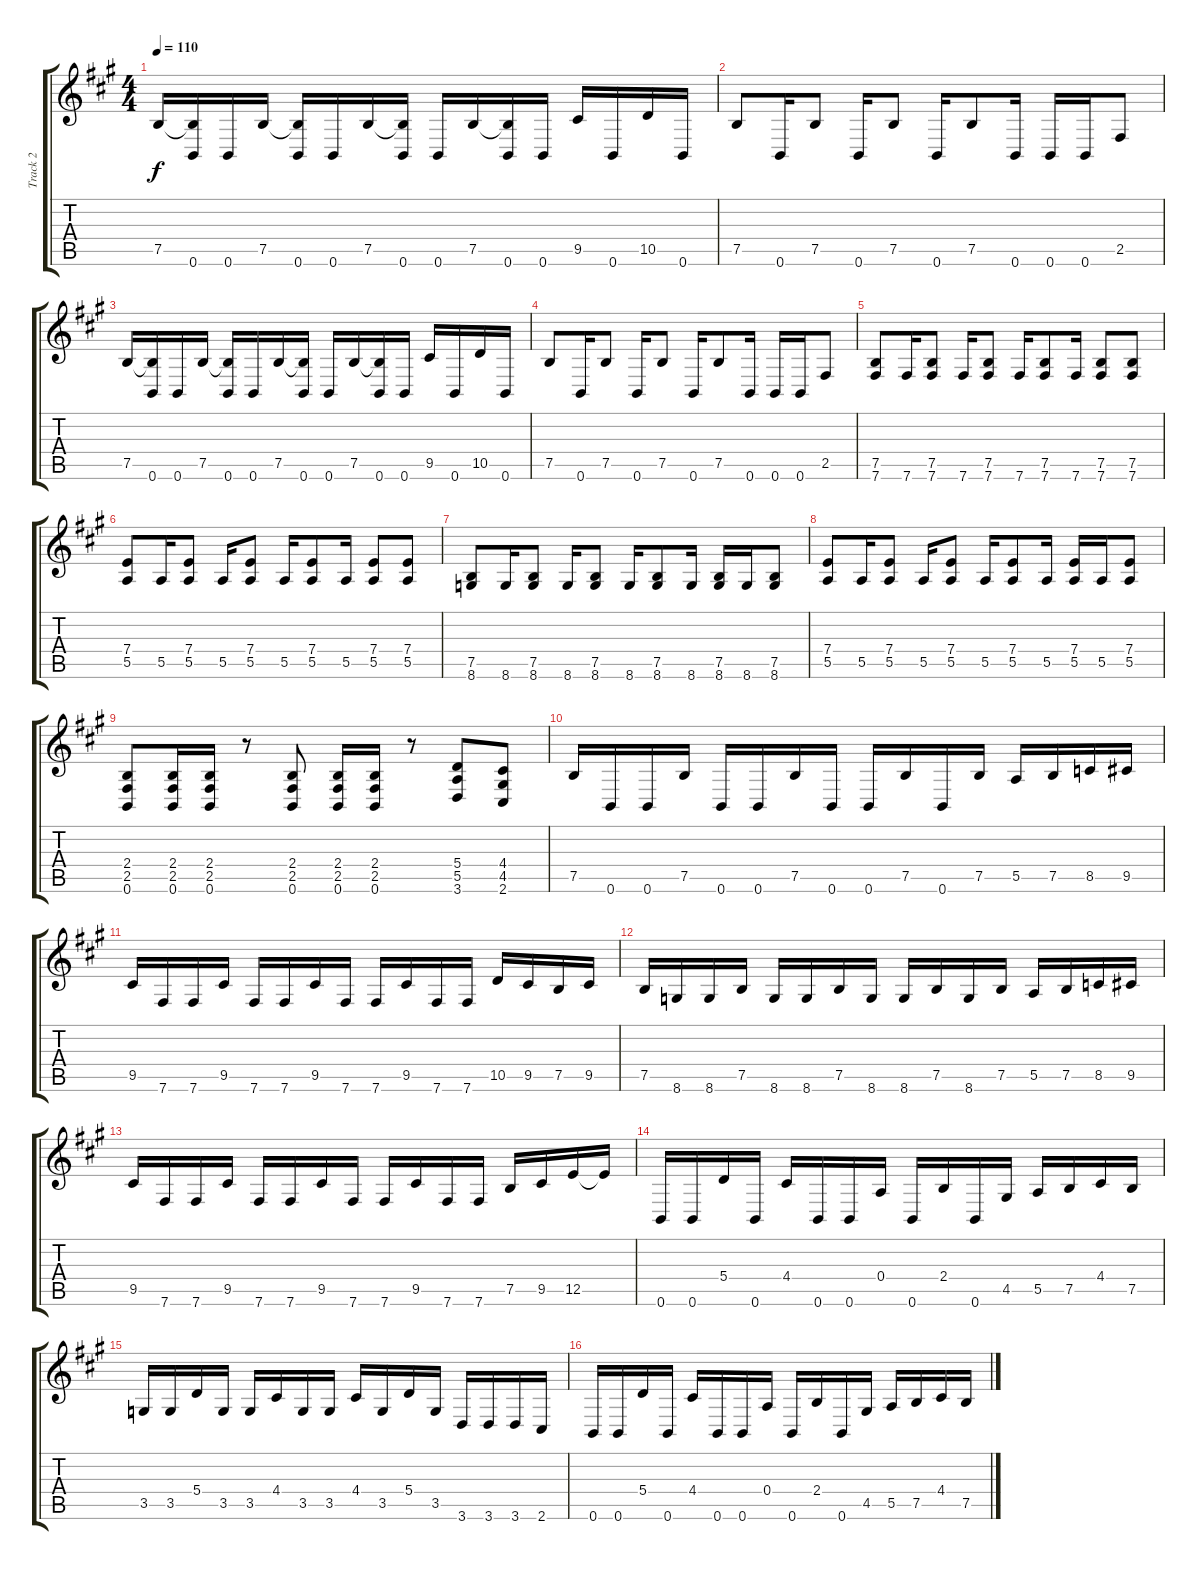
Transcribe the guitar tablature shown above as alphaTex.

\track ("Track 2" "Track 2") {instrument distortionguitar}
\staff {score tabs}
\tuning (B3 Gb3 D3 A2 E2 B1) {hide}
\ts (4 4)
\tempo 110
\clef g2
\ks a
7.5.16{dy f} (7.5{t} 0.6).16 0.6.16 7.5.16 (7.5{t} 0.6).16 0.6.16 7.5.16 (7.5{t} 0.6).16 0.6.16 7.5.16 (7.5{t} 0.6).16 0.6.16 9.5.16 0.6.16 10.5.16 0.6.16 |
7.5.8 0.6.16 7.5.8 0.6.16 7.5.8 0.6.16 7.5.8 0.6.16 0.6.16 0.6.16 2.5.8 |
7.5.16 (7.5{t} 0.6).16 0.6.16 7.5.16 (7.5{t} 0.6).16 0.6.16 7.5.16 (7.5{t} 0.6).16 0.6.16 7.5.16 (7.5{t} 0.6).16 0.6.16 9.5.16 0.6.16 10.5.16 0.6.16 |
7.5.8 0.6.16 7.5.8 0.6.16 7.5.8 0.6.16 7.5.8 0.6.16 0.6.16 0.6.16 2.5.8 |
(7.5 7.6).8 7.6.16 (7.5 7.6).8 7.6.16 (7.5 7.6).8 7.6.16 (7.5 7.6).8 7.6.16 (7.5 7.6).8 (7.5 7.6).8 |
(7.4 5.5).8 5.5.16 (7.4 5.5).8 5.5.16 (7.4 5.5).8 5.5.16 (7.4 5.5).8 5.5.16 (7.4 5.5).8 (7.4 5.5).8 |
(7.5 8.6).8 8.6.16 (7.5 8.6).8 8.6.16 (7.5 8.6).8 8.6.16 (7.5 8.6).8 8.6.16 (7.5 8.6).16 8.6.16 (7.5 8.6).8 |
(7.4 5.5).8 5.5.16 (7.4 5.5).8 5.5.16 (7.4 5.5).8 5.5.16 (7.4 5.5).8 5.5.16 (7.4 5.5).16 5.5.16 (7.4 5.5).8 |
(2.4 2.5 0.6).8 (2.4 2.5 0.6).16 (2.4 2.5 0.6).16 r.8 (2.4 2.5 0.6).8 (2.4 2.5 0.6).16 (2.4 2.5 0.6).16 r.8 (5.4 5.5 3.6).8 (4.4 4.5 2.6).8 |
7.5.16 0.6.16 0.6.16 7.5.16 0.6.16 0.6.16 7.5.16 0.6.16 0.6.16 7.5.16 0.6.16 7.5.16 5.5.16 7.5.16 8.5.16 9.5.16 |
9.5.16 7.6.16 7.6.16 9.5.16 7.6.16 7.6.16 9.5.16 7.6.16 7.6.16 9.5.16 7.6.16 7.6.16 10.5.16 9.5.16 7.5.16 9.5.16 |
7.5.16 8.6.16 8.6.16 7.5.16 8.6.16 8.6.16 7.5.16 8.6.16 8.6.16 7.5.16 8.6.16 7.5.16 5.5.16 7.5.16 8.5.16 9.5.16 |
9.5.16 7.6.16 7.6.16 9.5.16 7.6.16 7.6.16 9.5.16 7.6.16 7.6.16 9.5.16 7.6.16 7.6.16 7.5.16 9.5.16 12.5.16 12.5{t}.16 |
0.6.16 0.6.16 5.4.16 0.6.16 4.4.16 0.6.16 0.6.16 0.4.16 0.6.16 2.4.16 0.6.16 4.5.16 5.5.16 7.5.16 4.4.16 7.5.16 |
3.5.16 3.5.16 5.4.16 3.5.16 3.5.16 4.4.16 3.5.16 3.5.16 4.4.16 3.5.16 5.4.16 3.5.16 3.6.16 3.6.16 3.6.16 2.6.16 |
0.6.16 0.6.16 5.4.16 0.6.16 4.4.16 0.6.16 0.6.16 0.4.16 0.6.16 2.4.16 0.6.16 4.5.16 5.5.16 7.5.16 4.4.16 7.5.16
